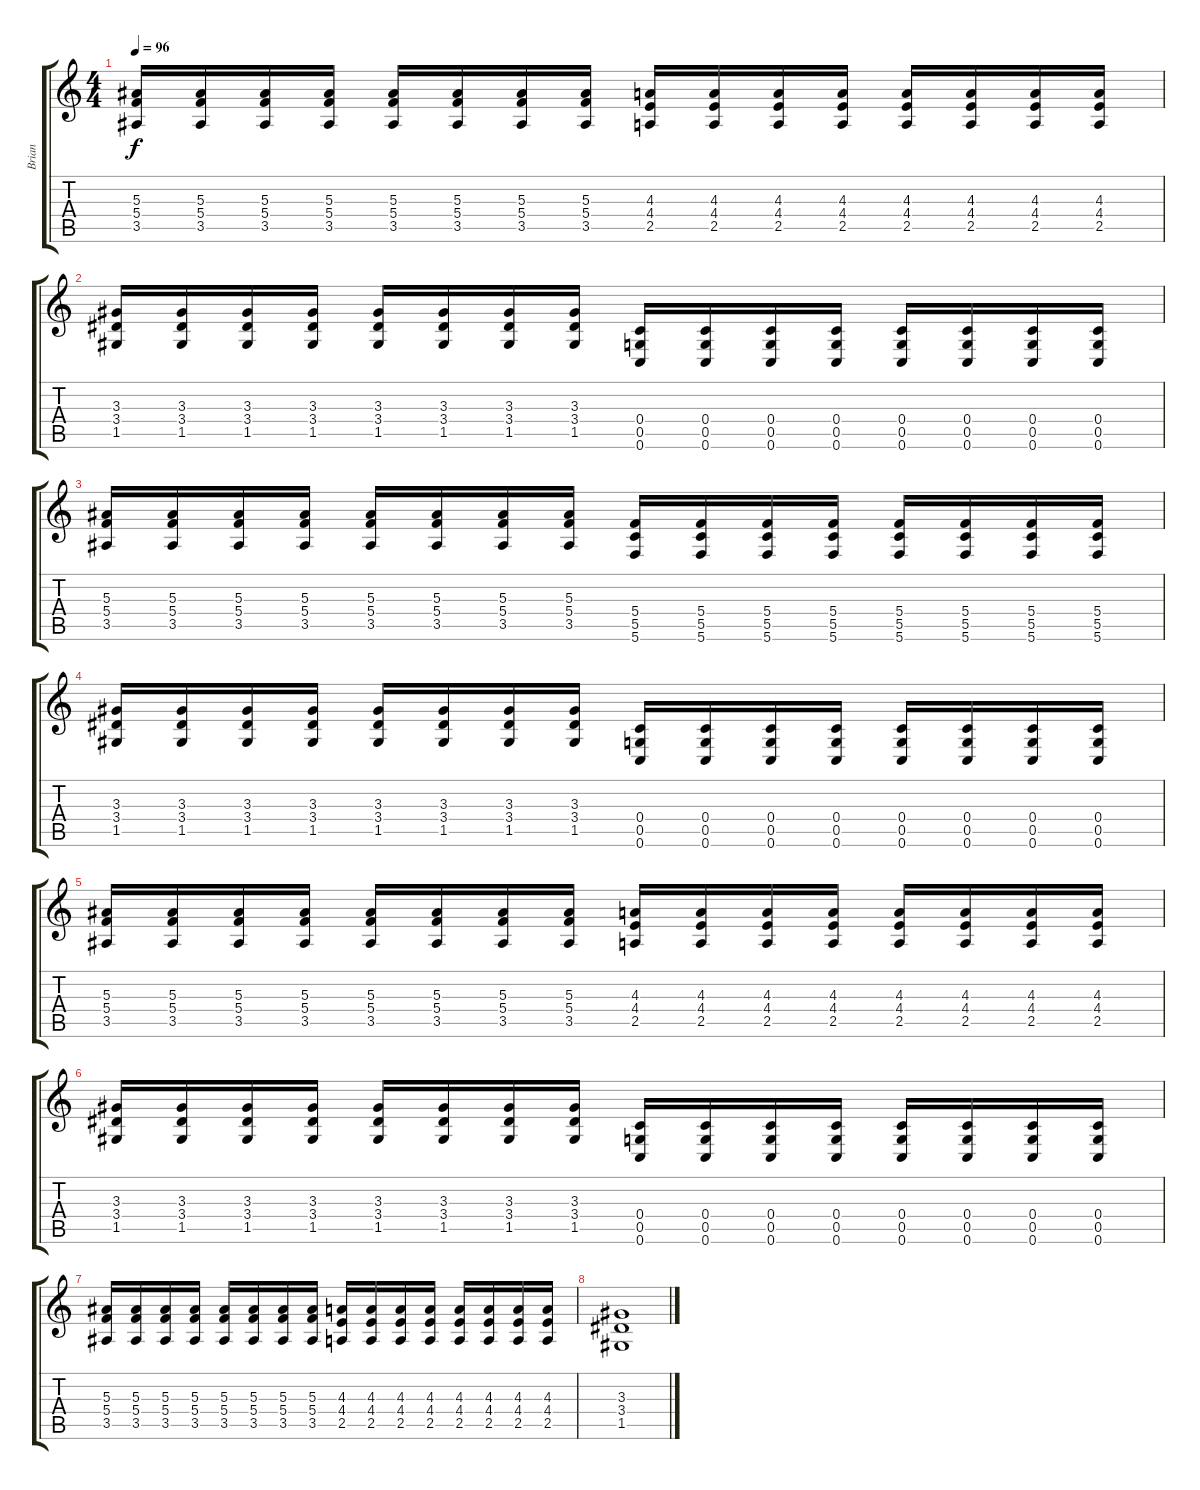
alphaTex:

\track ("Brian" "Brian") {instrument distortionguitar}
\staff {score tabs}
\tuning (D4 A3 F3 C3 G2 C2) {hide}
\ts (4 4)
\tempo 96
\clef g2
\ks c
(5.3 5.4 3.5).16{dy f} (5.3 5.4 3.5).16 (5.3 5.4 3.5).16 (5.3 5.4 3.5).16 (5.3 5.4 3.5).16 (5.3 5.4 3.5).16 (5.3 5.4 3.5).16 (5.3 5.4 3.5).16 (4.3 4.4 2.5).16 (4.3 4.4 2.5).16 (4.3 4.4 2.5).16 (4.3 4.4 2.5).16 (4.3 4.4 2.5).16 (4.3 4.4 2.5).16 (4.3 4.4 2.5).16 (4.3 4.4 2.5).16 |
(3.3 3.4 1.5).16 (3.3 3.4 1.5).16 (3.3 3.4 1.5).16 (3.3 3.4 1.5).16 (3.3 3.4 1.5).16 (3.3 3.4 1.5).16 (3.3 3.4 1.5).16 (3.3 3.4 1.5).16 (0.4 0.5 0.6).16 (0.4 0.5 0.6).16 (0.4 0.5 0.6).16 (0.4 0.5 0.6).16 (0.4 0.5 0.6).16 (0.4 0.5 0.6).16 (0.4 0.5 0.6).16 (0.4 0.5 0.6).16 |
(5.3 5.4 3.5).16 (5.3 5.4 3.5).16 (5.3 5.4 3.5).16 (5.3 5.4 3.5).16 (5.3 5.4 3.5).16 (5.3 5.4 3.5).16 (5.3 5.4 3.5).16 (5.3 5.4 3.5).16 (5.4 5.5 5.6).16 (5.4 5.5 5.6).16 (5.4 5.5 5.6).16 (5.4 5.5 5.6).16 (5.4 5.5 5.6).16 (5.4 5.5 5.6).16 (5.4 5.5 5.6).16 (5.4 5.5 5.6).16 |
(3.3 3.4 1.5).16 (3.3 3.4 1.5).16 (3.3 3.4 1.5).16 (3.3 3.4 1.5).16 (3.3 3.4 1.5).16 (3.3 3.4 1.5).16 (3.3 3.4 1.5).16 (3.3 3.4 1.5).16 (0.4 0.5 0.6).16 (0.4 0.5 0.6).16 (0.4 0.5 0.6).16 (0.4 0.5 0.6).16 (0.4 0.5 0.6).16 (0.4 0.5 0.6).16 (0.4 0.5 0.6).16 (0.4 0.5 0.6).16 |
(5.3 5.4 3.5).16 (5.3 5.4 3.5).16 (5.3 5.4 3.5).16 (5.3 5.4 3.5).16 (5.3 5.4 3.5).16 (5.3 5.4 3.5).16 (5.3 5.4 3.5).16 (5.3 5.4 3.5).16 (4.3 4.4 2.5).16 (4.3 4.4 2.5).16 (4.3 4.4 2.5).16 (4.3 4.4 2.5).16 (4.3 4.4 2.5).16 (4.3 4.4 2.5).16 (4.3 4.4 2.5).16 (4.3 4.4 2.5).16 |
(3.3 3.4 1.5).16 (3.3 3.4 1.5).16 (3.3 3.4 1.5).16 (3.3 3.4 1.5).16 (3.3 3.4 1.5).16 (3.3 3.4 1.5).16 (3.3 3.4 1.5).16 (3.3 3.4 1.5).16 (0.4 0.5 0.6).16 (0.4 0.5 0.6).16 (0.4 0.5 0.6).16 (0.4 0.5 0.6).16 (0.4 0.5 0.6).16 (0.4 0.5 0.6).16 (0.4 0.5 0.6).16 (0.4 0.5 0.6).16 |
(5.3 5.4 3.5).16 (5.3 5.4 3.5).16 (5.3 5.4 3.5).16 (5.3 5.4 3.5).16 (5.3 5.4 3.5).16 (5.3 5.4 3.5).16 (5.3 5.4 3.5).16 (5.3 5.4 3.5).16 (4.3 4.4 2.5).16 (4.3 4.4 2.5).16 (4.3 4.4 2.5).16 (4.3 4.4 2.5).16 (4.3 4.4 2.5).16 (4.3 4.4 2.5).16 (4.3 4.4 2.5).16 (4.3 4.4 2.5).16 |
(3.3 3.4 1.5).1
